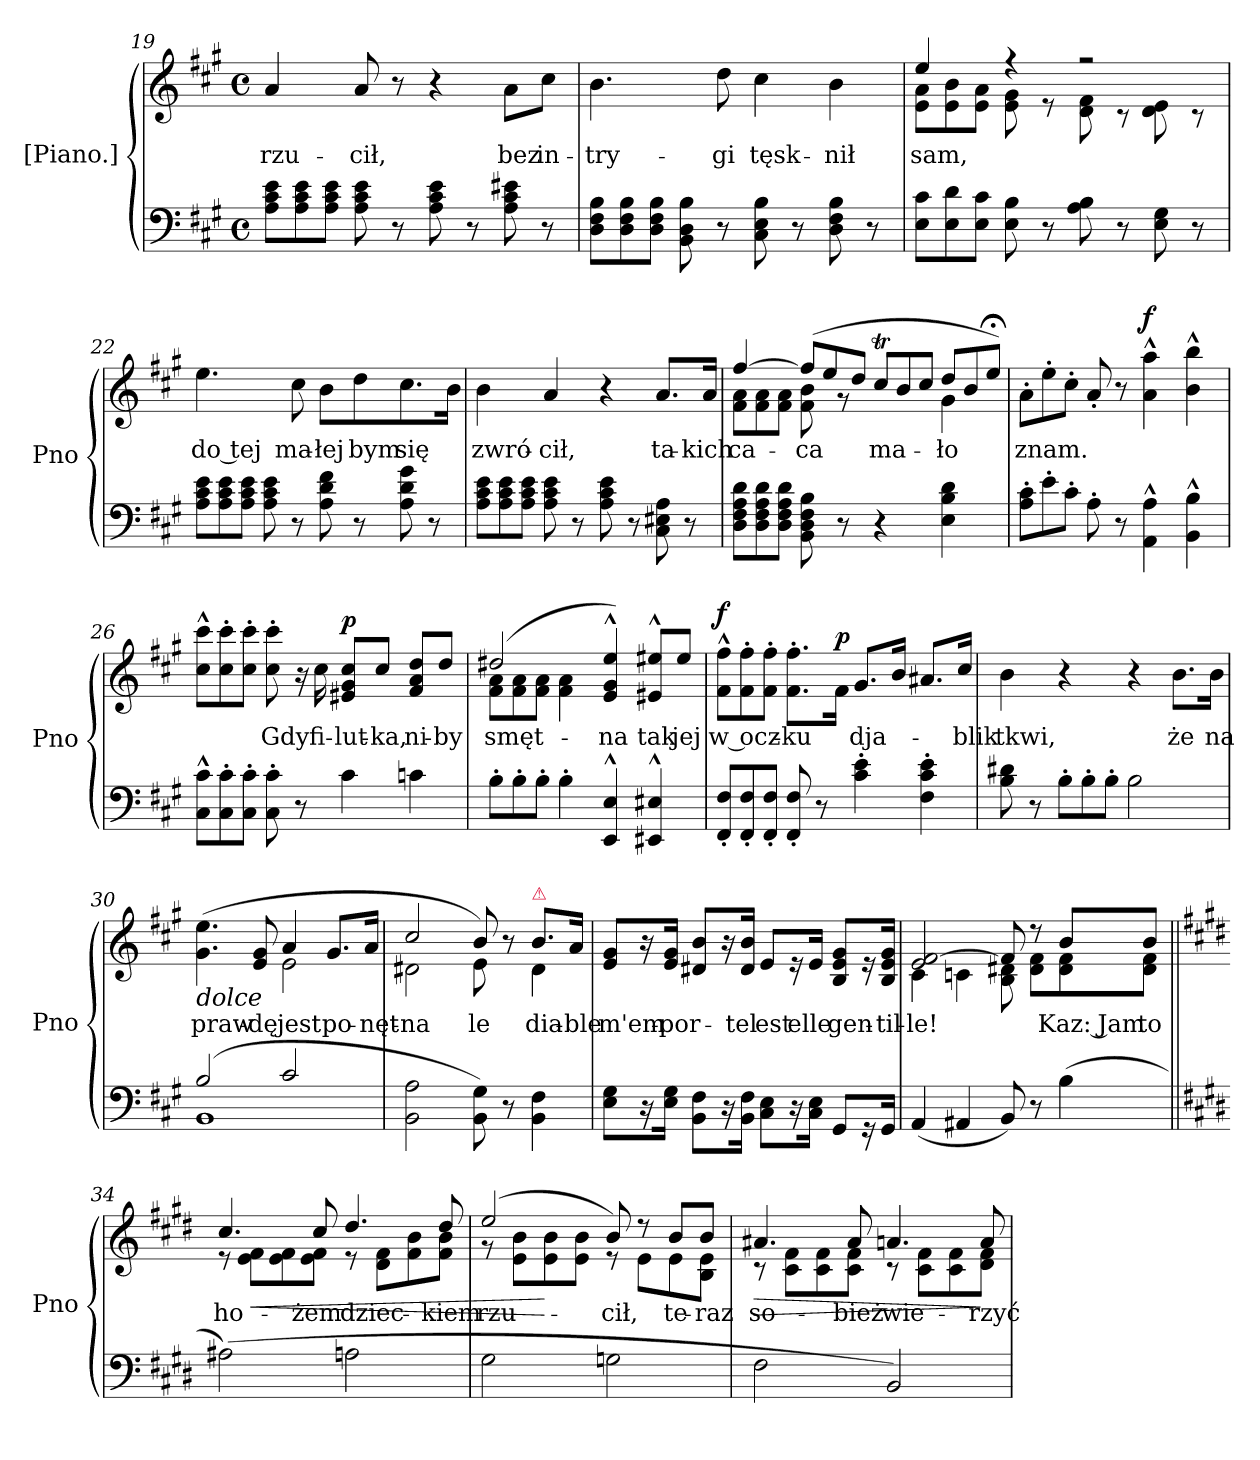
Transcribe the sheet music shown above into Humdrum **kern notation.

**kern	**kern	**text	**dynam
*part1	*part1	*part1	*part1
*staff2	*staff1	*staff1	*staff1/2
*I"[Piano.]	*	*	*
*I'Pno	*	*	*
*clefF4	*clefG2	*	*
*k[f#c#g#]	*k[f#c#g#]	*	*
*M4/4	*M4/4	*	*
*met(c)	*met(c)	*	*
*Xtuplet	*	*	*
=19	=19	=19	=19
12A\ 12c#\ 12e\L	4a/	rzu-	.
12A\ 12c#\ 12e\	.	.	.
12A\ 12c#\ 12e\J	.	.	.
8A\ 8c#\ 8e\	8a/	-cił,	.
8r	8r	.	.
8A\ 8c#\ 8e\	4r	.	.
8r	.	.	.
8A\ 8c#\ 8e#X\	8a\L	bez	.
8r	8cc#\J	in-	.
=20	=20	=20	=20
12D\ 12F#\ 12B\L	4.b\	-try-	.
12D\ 12F#\ 12B\	.	.	.
12D\ 12F#\ 12B\J	.	.	.
8BB\ 8D\ 8B\	.	.	.
8r	8dd\	-gi	.
8C#\ 8E\ 8B\	4cc#\	tęsk-	.
8r	.	.	.
8D\ 8F#\ 8B\	4b\	-nił	.
8r	.	.	.
=21	=21	=21	=21
*	*^	*	*
*	*	*Xtuplet	*	*
12E\ 12c#\L	4ee/	12e\ 12a\L	sam,	.
12E\ 12d\	.	12e\ 12b\	.	.
12E\ 12c#\J	.	12e\ 12a\J	.	.
8E\ 8B\	4r	8e\ 8g#\	.	.
8r	.	8r	.	.
8A\ 8B\	2r	8d\ 8f#\	.	.
8r	.	8r	.	.
8E\ 8G#\	.	8d\ 8e\	.	.
8r	.	8r	.	.
*	*v	*v	*	*
=22	=22	=22	=22
12A\ 12c#\ 12e\L	4.ee\	do tej	.
12A\ 12c#\ 12e\	.	.	.
12A\ 12c#\ 12e\J	.	.	.
8A\ 8c#\ 8e\	.	.	.
8r	8cc#\	ma-	.
8A\ 8d\ 8f#\	8b\L	-łej	.
8r	8dd\	bym	.
8A\ 8d\ 8g#\	8.cc#\	się	.
8r	.	.	.
.	16b\Jk	.	.
=23	=23	=23	=23
12A\ 12c#\ 12e\L	4b\	zwró-	.
12A\ 12c#\ 12e\	.	.	.
12A\ 12c#\ 12e\J	.	.	.
8A\ 8c#\ 8e\	4a/	-cił,	.
8r	.	.	.
8A\ 8c#\ 8e\	4r	.	.
8r	.	.	.
8C#\ 8E#X\ 8A\	8.a/L	ta-	.
8r	.	.	.
.	16a/Jk	-kich	.
=24	=24	=24	=24
*	*^	*	*
12D\ 12F#\ 12A\ 12d\L	[4ff#/	12f#\ 12a\L	ca-	.
12D\ 12F#\ 12A\ 12d\	.	12f#\ 12a\	.	.
12D\ 12F#\ 12A\ 12d\J	.	12f#\ 12a\J	.	.
8BB\ 8D\ 8F#\ 8B\	(12ff#/L]	8f#\ 8b\	-ca	.
.	12ee/	.	.	.
8r	.	8r	.	.
.	12dd/J	.	.	.
4r	12cc#t/L	4ryy	ma-	.
.	12b/	.	.	.
.	12cc#/J	.	.	.
4E\ 4B\ 4d\	12dd/L	4g#\	-ło	.
.	12b/	.	.	.
.	12ee;</J)	.	.	.
*	*v	*v	*	*
=25	=25	=25	=25
12A'\ 12c#'\L	12a'\L	znam.	.
12e'\	12ee'\	.	.
12c#'\J	12cc#'\J	.	.
8A'\	8a'/	.	.
8r	8r	.	.
4AA^^\ 4A^^\	4a^^\ 4aa^^\	.	f
4BB^^\ 4B^^\	4b^^\ 4bb^^\	.	.
=26	=26	=26	=26
12C#^^\ 12c#^^\L	12cc#^^\ 12ccc#^^\L	.	.
12C#'\ 12c#'\	12cc#'\ 12ccc#'\	.	.
12C#'\ 12c#'\J	12cc#'\ 12ccc#'\J	.	.
8C#'\ 8c#'\	8cc#'\ 8ccc#'\	Gdy	.
8r	16r	.	.
.	16cc#\	fi-	.
4c#\	8e#X/ 8g#/ 8cc#/L	-lut-	p
.	8cc#/J	-ka,	.
4cn\	8f#/ 8a/ 8dd/L	ni-	.
.	8dd/J	-by	.
=27	=27	=27	=27
*	*^	*	*
12B'\L	(2dd#X/	12f#\ 12a\L	smęt-	.
12B'\	.	12f#\ 12a\	.	.
12B'\J	.	12f#\ 12a\J	.	.
4B'\	.	4f#\ 4a\	.	.
4EE^^/ 4E^^/	4e^^/ 4g#^^/ 4ee^^/)	4ryy	-na	.
4EE#X^^/ 4E#X^^/	8e#X^^/ 8ee#X^^/L	4ryy	tak	.
.	8ee#/J	.	jej	.
*	*v	*v	*	*
=28	=28	=28	=28
12FF#'/ 12F#'/L	12f#^^\ 12ff#^^\L	w ocz-	f
12FF#'/ 12F#'/	12f#'\ 12ff#'\	.	.
12FF#'/ 12F#'/J	12f#'\ 12ff#'\J	.	.
8FF#'/ 8F#'/	8.f#'\ 8.ff#'\L	-ku	.
8r	.	.	.
.	16f#\Jk	.	p
4c#'\ 4e'\	8.g#/L	dja-	.
.	16b/Jk	.	.
4F#'\ 4c#'\ 4e'\	8.a#X/L	.	.
.	16cc#/Jk	-blik	.
=29	=29	=29	=29
8B\ 8d#X\	4b\	tkwi,	.
8r	.	.	.
12B'\L	4r	.	.
12B'\	.	.	.
12B'\J	.	.	.
2B\	4r	.	.
.	8.b\L	że	.
.	16b\Jk	na	.
=30	=30	=30	=30
*^	*^	*	*
!	!	!LO:TX:b:i:t=dolce	!	!	!
(2B/	1BB	(4.g#\ 4.ee\	2ryy	praw-	.
.	.	8e/ 8g#/	.	-dę	.
2c#/	.	4a/	2e\	jest	.
.	.	8.g#/L	.	po-	.
.	.	16a/Jk	.	-nęt-	.
*v	*v	*	*	*	*
=31	=31	=31	=31	=31
2BB\ 2A\	2cc#/	2d#X\	-na	.
8BB\ 8G#\)	8b/)	8e\	le	.
8r	8r	8ryy	.	.
!	!LO:TX:a:color=crimson:t=⚠	!	!	!
4BB\ 4F#\	8.b/L	4d#\	dia-	.
.	16a/Jk	.	-ble	.
*	*v	*v	*	*
=32	=32	=32	=32
8E\ 8G#\L	8e/ 8g#/L	m'em-	.
16r	16r	.	.
16E\ 16G#\Jk	16e/ 16g#/Jk	-por-	.
8BB\ 8F#\L	8d#X/ 8b/L	.	.
16r	16r	.	.
16BB\ 16F#\Jk	16d#/ 16b/Jk	-tel	.
8C#\ 8E\L	8e/L	est	.
16r	16r	.	.
16C#\ 16E\Jk	16e/Jk	elle	.
8GG#/L	8B/ 8e/ 8g#/L	gen-	.
16r	16r	.	.
16GG#/Jk	16B/ 16e/ 16g#/Jk	-til-	.
=33	=33	=33	=33
*	*^	*	*
(4AA/	2e/ [2f#/	4c#\	-le!	.
4AA#X/	.	4cn\	.	.
8BB/)	8f#/]	8B\ 8d#X\	.	.
8r	8r	8d#\ 8f#\L	.	.
(4B\	8b/L	8d#\ 8f#\	Kaz: Jam	.
.	8b/J	8d#\ 8f#\J	to	.
=34||	=34||	=34||	=34||	=34||
*k[f#c#g#d#]	*k[f#c#g#d#]	*	*	*
(2A#X\)	4.cc#/	8r	ho-	.
.	.	8e\ 8f#\L	.	<
.	.	8e\ 8f#\	.	.
.	8cc#/	8e\ 8f#\J	-żem	.
2An\	4.dd#/	8r	dziec-	.
.	.	8d#\ 8f#\L	.	.
.	.	8f#\ 8b\	.	.
.	8dd#/	8f#\ 8b\J	-kiem	.
=35	=35	=35	=35	=35
2G#\	(2ee/	8r	rzu-	.
.	.	8e\ 8b\L	.	.
.	.	8e\ 8b\	.	[
.	.	8e\ 8b\J	.	.
2Gn\	8b/)	8r	-cił,	.
.	8r	8e\L	.	.
.	8b/L	8e\	te-	.
.	8b/J	8B\ 8e\J	-raz	.
=36	=36	=36	=36	=36
2F#\	4.a#X/	8r	so-	>
.	.	8c#\ 8f#\L	.	.
.	.	8c#\ 8f#\	.	.
.	8a#/	8c#\ 8f#\J	-bież	.
2BB/)	4.an/	8r	wie-	.
.	.	8c#\ 8f#\L	.	.
.	.	8c#\ 8f#\	.	.
.	8a/	8d#\ 8f#\J	-rzyć	]
*	*v	*v	*	*
=	=	=	=
*-	*-	*-	*-
